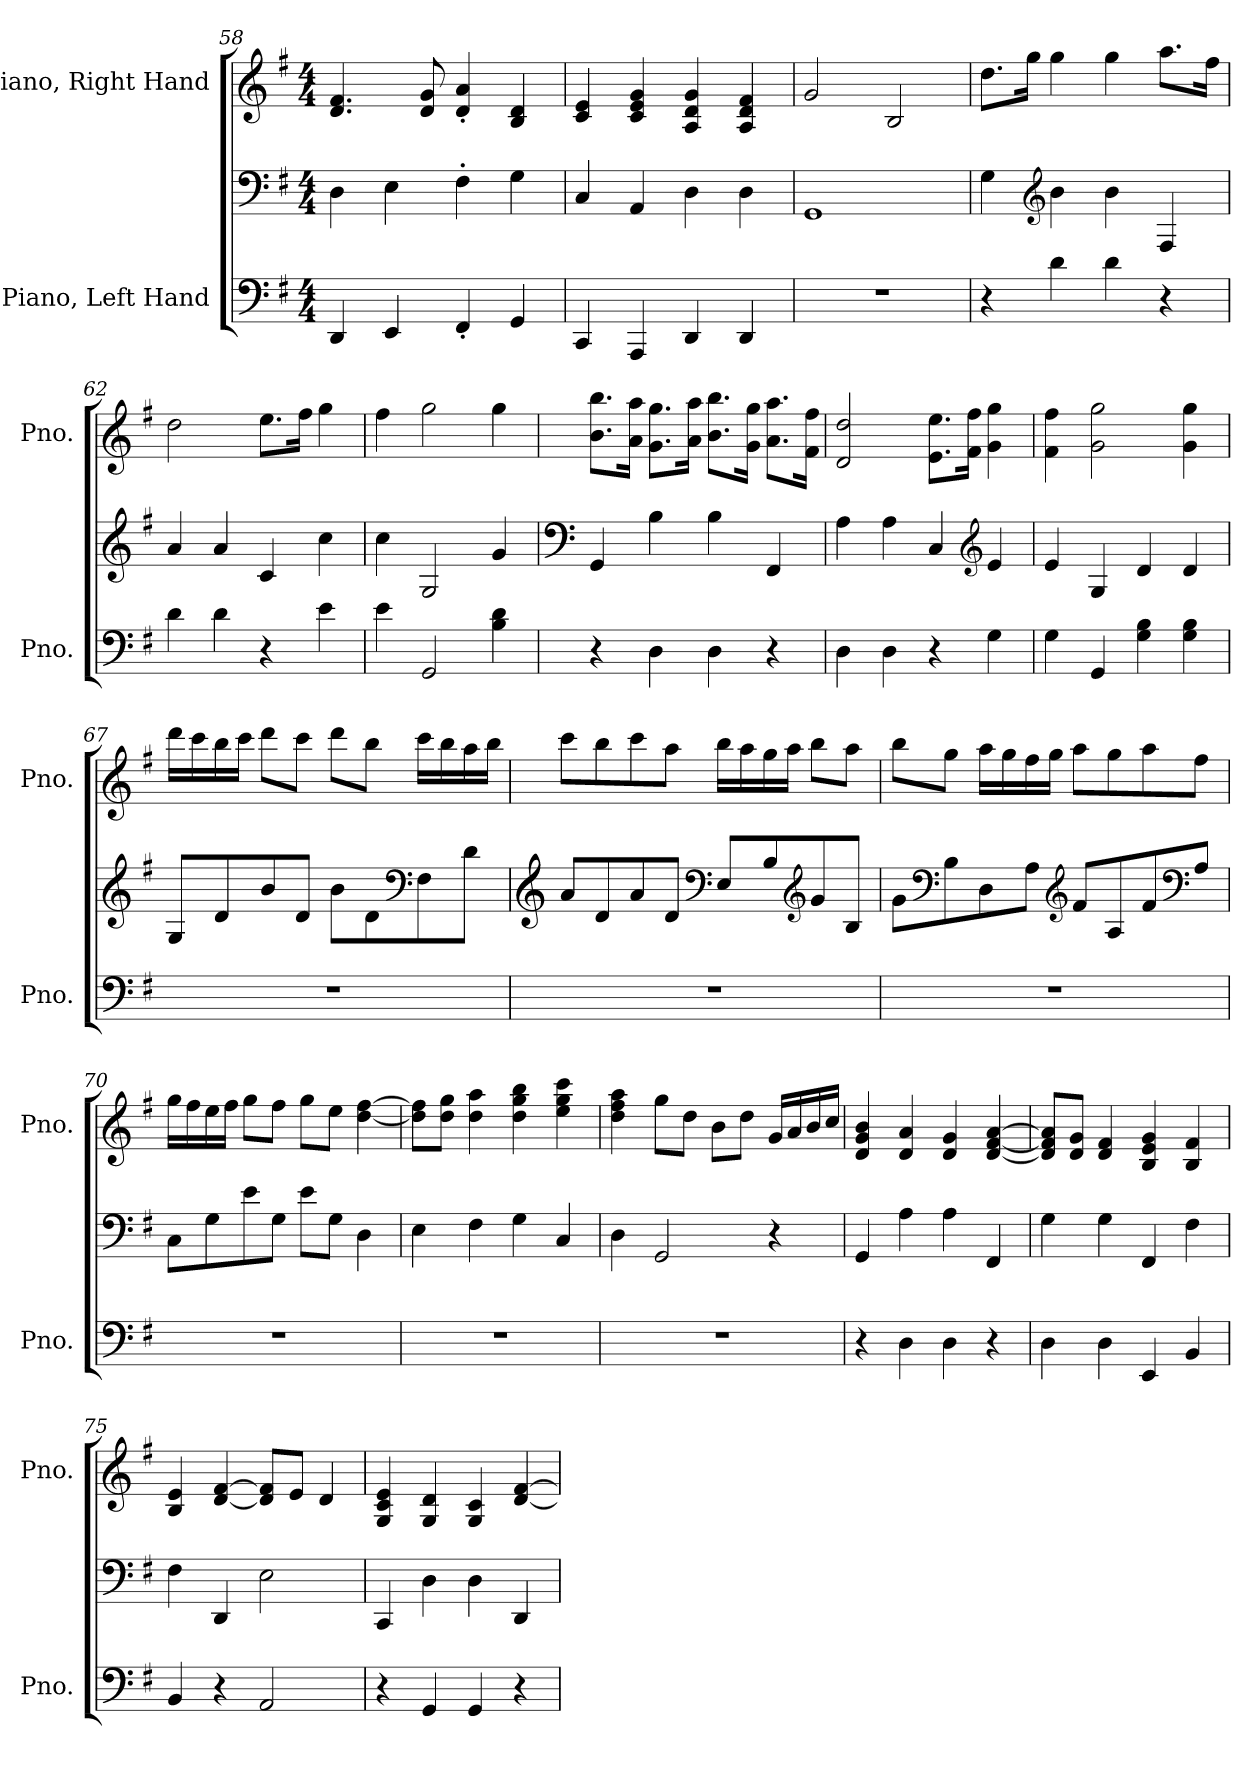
**kern	**kern	**kern
*part2	*part2	*part1
*staff3	*staff2	*staff1
*I"Piano, Left Hand	*	*I"Piano, Right Hand
*I'Pno.	*	*I'Pno.
*clefF4	*clefF4	*clefG2
*k[f#]	*k[f#]	*k[f#]
*M4/4	*M4/4	*M4/4
=58	=58	=58
4DD/	4D\	4.d/ 4.f#/
4EE/	4E\	.
.	.	8d/ 8g/
4FF#'/	4F#'\	4d/' 4a/'
4GG/	4G\	4B/ 4d/
=59	=59	=59
4CC/	4C/	4c/ 4e/
4AAA/	4AA/	4c/ 4e/ 4g/
4DD/	4D\	4A/ 4d/ 4g/
4DD/	4D\	4A/ 4d/ 4f#/
=60	=60	=60
1r	1GG	2g/
.	.	2B/
!!LO:LB:g=z
=61	=61	=61
4r	4G\	8.dd\L
.	.	16gg\Jk
*	*clefG2	*
4d\	4b\	4gg\
4d\	4b\	4gg\
4r	4F#/	8.aa\L
.	.	16ff#\Jk
=62	=62	=62
4d\	4a/	2dd\
4d\	4a/	.
4r	4c/	8.ee\L
.	.	16ff#\Jk
4e\	4cc\	4gg\
=63	=63	=63
4e\	4cc\	4ff#\
2GG/	2G/	2gg\
4B\ 4d\	4g/	4gg\
=64	=64	=64
*	*clefF4	*
4r	4GG/	8.b\ 8.bb\L
.	.	16a\ 16aa\Jk
4D\	4B\	8.g\ 8.gg\L
.	.	16a\ 16aa\Jk
4D\	4B\	8.b\ 8.bb\L
.	.	16g\ 16gg\Jk
4r	4FF#/	8.a\ 8.aa\L
.	.	16f#\ 16ff#\Jk
=65	=65	=65
4D\	4A\	2d/ 2dd/
4D\	4A\	.
4r	4C/	8.e\ 8.ee\L
.	.	16f#\ 16ff#\Jk
*	*clefG2	*
4G\	4e/	4g\ 4gg\
!!LO:PB:g=z
=66	=66	=66
4G\	4e/	4f#\ 4ff#\
4GG/	4G/	2g\ 2gg\
4G\ 4B\	4d/	.
4G\ 4B\	4d/	4g\ 4gg\
=67	=67	=67
1r	8G/L	16ddd\LL
.	.	16ccc\
.	8d/	16bb\
.	.	16ccc\JJ
.	8b/	8ddd\L
.	8d/J	8ccc\J
.	8b\L	8ddd\L
.	8d\	8bb\J
*	*clefF4	*
.	8F#\	16ccc\LL
.	.	16bb\
.	8d\J	16aa\
.	.	16bb\JJ
=68	=68	=68
*	*clefG2	*
1r	8a/L	8ccc\L
.	8d/	8bb\
.	8a/	8ccc\
.	8d/J	8aa\J
*	*clefF4	*
.	8E/L	16bb\LL
.	.	16aa\
.	8B/	16gg\
.	.	16aa\JJ
*	*clefG2	*
.	8g/	8bb\L
.	8B/J	8aa\J
!!LO:LB:g=z
=69	=69	=69
1r	8g\L	8bb\L
*	*clefF4	*
.	8B\	8gg\J
.	8D\	16aa\LL
.	.	16gg\
.	8A\J	16ff#\
.	.	16gg\JJ
*	*clefG2	*
.	8f#/L	8aa\L
.	8A/	8gg\
.	8f#/	8aa\
*	*clefF4	*
.	8A/J	8ff#\J
=70	=70	=70
1r	8C\L	16gg\LL
.	.	16ff#\
.	8G\	16ee\
.	.	16ff#\JJ
.	8e\	8gg\L
.	8G\J	8ff#\J
.	8e\L	8gg\L
.	8G\J	8ee\J
.	4D\	[4dd\ [4ff#\
=71	=71	=71
1r	4E\	8dd\] 8ff#\]L
.	.	8dd\ 8gg\J
.	4F#\	4dd\ 4aa\
.	4G\	4dd\ 4gg\ 4bb\
.	4C/	4ee\ 4gg\ 4ccc\
=72	=72	=72
1r	4D\	4dd\ 4ff#\ 4aa\
.	2GG/	8gg\L
.	.	8dd\J
.	.	8b\L
.	.	8dd\J
.	4r	16g/LL
.	.	16a/
.	.	16b/
.	.	16cc/JJ
!!LO:LB:g=z
=73	=73	=73
4r	4GG/	4d/ 4g/ 4b/
4D\	4A\	4d/ 4a/
4D\	4A\	4d/ 4g/
4r	4FF#/	[4d/ [4f#/ [4a/
=74	=74	=74
4D\	4G\	8d/] 8f#/] 8a/]L
.	.	8d/ 8g/J
4D\	4G\	4d/ 4f#/
4EE/	4FF#/	4B/ 4e/ 4g/
4BB/	4F#\	4B/ 4f#/
=75	=75	=75
4BB/	4F#\	4B/ 4e/
4r	4DD/	[4d/ [4f#/
2AA/	2E\	8d/] 8f#/]L
.	.	8e/J
.	.	4d/
=76	=76	=76
4r	4CC/	4G/ 4c/ 4e/
4GG/	4D\	4G/ 4d/
4GG/	4D\	4G/ 4c/
4r	4DD/	[4d/ [4f#/
=	=	=
*-	*-	*-
